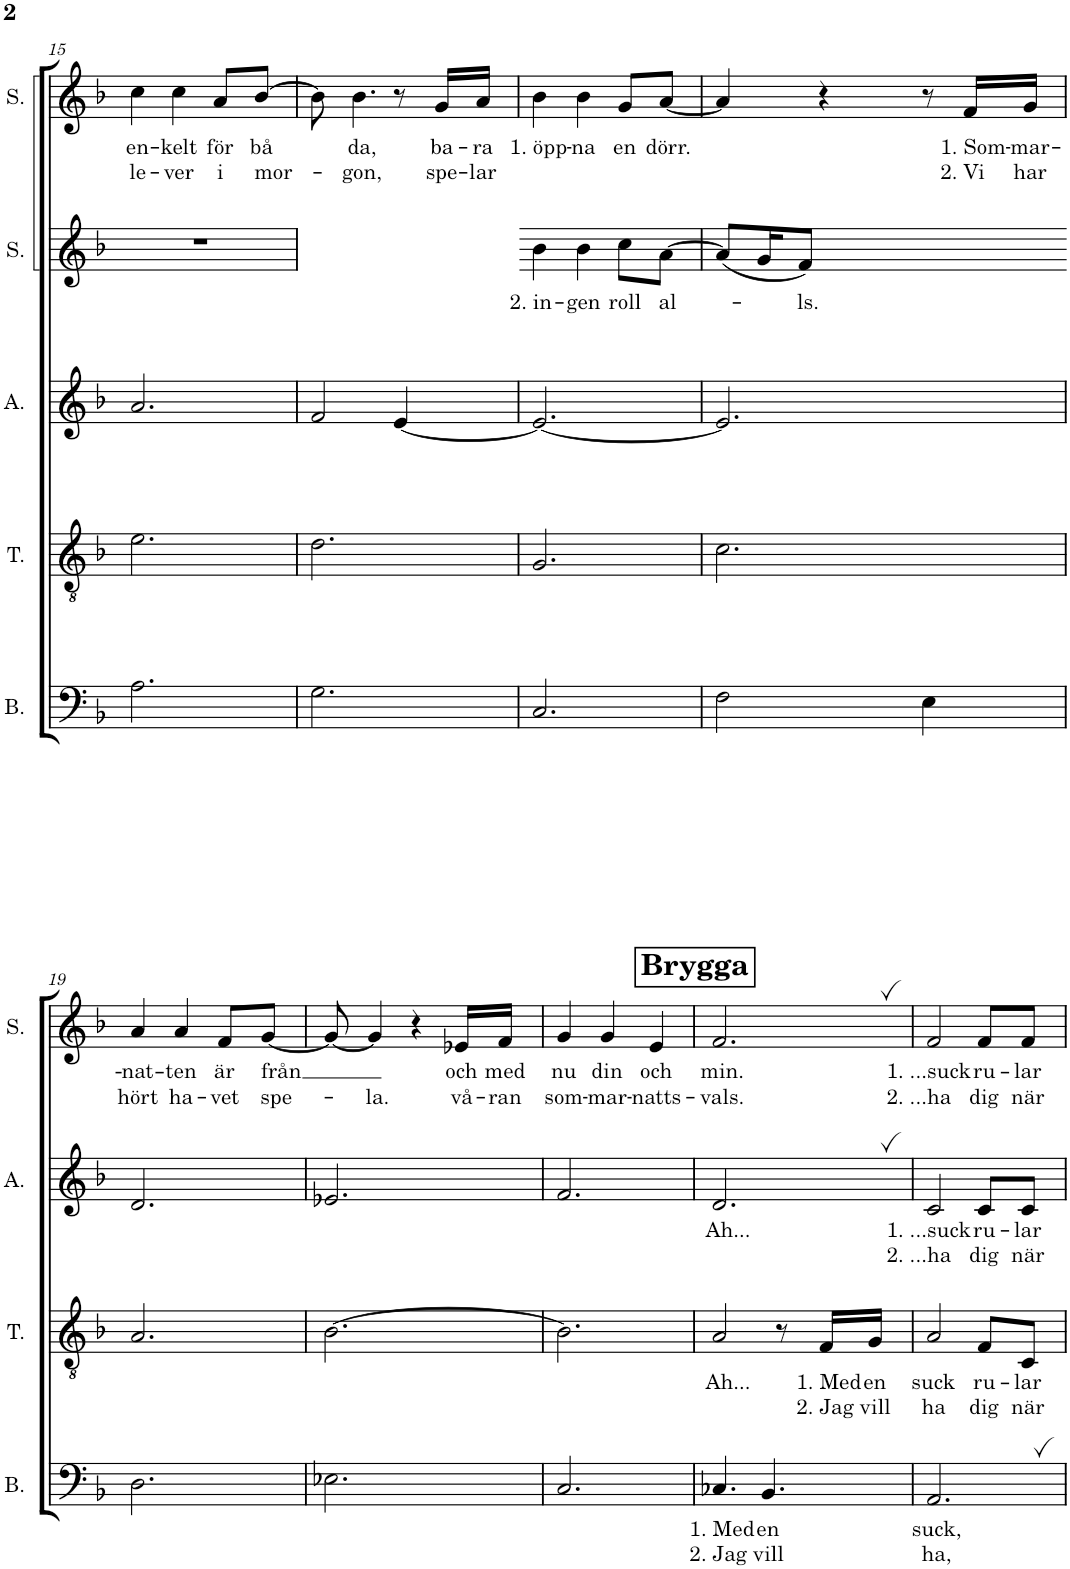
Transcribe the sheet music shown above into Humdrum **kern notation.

**kern	**text	**text	**kern	**text	**text	**kern	**text	**text	**kern	**text	**kern	**text	**text
*part5	*part5	*part5	*part4	*part4	*part4	*part3	*part3	*part3	*part2	*part2	*part1	*part1	*part1
*staff5	*staff5	*staff5	*staff4	*staff4	*staff4	*staff3	*staff3	*staff3	*staff2	*staff2	*staff1	*staff1	*staff1
*I"Bas	*	*	*I"Tenor	*	*	*I"Alt	*	*	*I"Soprano	*	*I"Sopran	*	*
*I'B.	*	*	*I'T.	*	*	*I'A.	*	*	*I'S.	*	*I'S.	*	*
!!LO:PB:g=z
*clefF4	*	*	*clefGv2	*	*	*clefG2	*	*	*clefG2	*	*clefG2	*	*
*k[b-]	*	*	*k[b-]	*	*	*k[b-]	*	*	*k[b-]	*	*k[b-]	*	*
*M3/4	*	*	*M3/4	*	*	*M3/4	*	*	*M3/4	*	*M3/4	*	*
=15	=15	=15	=15	=15	=15	=15	=15	=15	=15	=15	=15	=15	=15
!	!	!	!	!	!	!	!	!	!	!	!	!LO:LY:b	!LO:LY:b
2.A\	.	.	2.e\	.	.	2.a/	.	.	2.r	.	4cc\	en-	le-
!	!	!	!	!	!	!	!	!	!	!	!	!LO:LY:b	!LO:LY:b
.	.	.	.	.	.	.	.	.	.	.	4cc\	-kelt	-ver
!	!	!	!	!	!	!	!	!	!	!	!	!LO:LY:b	!LO:LY:b
.	.	.	.	.	.	.	.	.	.	.	8a/L	för	i
!	!	!	!	!	!	!	!	!	!	!	!	!LO:LY:b	!LO:LY:b
.	.	.	.	.	.	.	.	.	.	.	[8b-/J	bå	mor-
=16	=16	=16	=16	=16	=16	=16	=16	=16	=16	=16	=16	=16	=16
2.G\	.	.	2.d\	.	.	2f/	.	.	2.r	.	8b-\]	.	.
!	!	!	!	!	!	!	!	!	!	!	!	!LO:LY:b	!LO:LY:b
.	.	.	.	.	.	.	.	.	.	.	4.b-\	da,	-gon,
.	.	.	.	.	.	[4e/	.	.	.	.	8r	.	.
!	!	!	!	!	!	!	!	!	!	!	!	!LO:LY:b	!LO:LY:b
.	.	.	.	.	.	.	.	.	.	.	16g/LL	ba-	spe-
!	!	!	!	!	!	!	!	!	!	!	!	!LO:LY:b	!LO:LY:b
.	.	.	.	.	.	.	.	.	.	.	16a/JJ	-ra	-lar
=17	=17	=17	=17	=17	=17	=17	=17	=17	=17	=17	=17	=17	=17
!	!	!	!	!	!	!	!	!	!	!LO:LY:b	!	!LO:LY:b	!
2.C/	.	.	2.G/	.	.	2.e/_	.	.	4b-\	2. in-	4b-\	1. öpp-	.
!	!	!	!	!	!	!	!	!	!	!LO:LY:b	!	!LO:LY:b	!
.	.	.	.	.	.	.	.	.	4b-\	-gen	4b-\	-na	.
!	!	!	!	!	!	!	!	!	!	!LO:LY:b	!	!LO:LY:b	!
.	.	.	.	.	.	.	.	.	8cc\L	roll	8g/L	en	.
!	!	!	!	!	!	!	!	!	!	!LO:LY:b	!	!LO:LY:b	!
.	.	.	.	.	.	.	.	.	[8a\J	al-	[8a/J	dörr.	.
=18	=18	=18	=18	=18	=18	=18	=18	=18	=18	=18	=18	=18	=18
2F\	.	.	2.c\	.	.	2.e/]	.	.	(8a/L]	.	4a/]	.	.
.	.	.	.	.	.	.	.	.	16g/K	.	.	.	.
!	!	!	!	!	!	!	!	!	!	!LO:LY:b	!	!	!
.	.	.	.	.	.	.	.	.	8f/J)	-ls.	.	.	.
.	.	.	.	.	.	.	.	.	.	.	4r	.	.
.	.	.	.	.	.	.	.	.	8ryy	.	.	.	.
.	.	.	.	.	.	.	.	.	16ryy	.	.	.	.
4E\	.	.	.	.	.	.	.	.	4ryy	.	8r	.	.
!	!	!	!	!	!	!	!	!	!	!	!	!LO:LY:b	!LO:LY:b
.	.	.	.	.	.	.	.	.	.	.	16f/LL	1. Som-	2. Vi
!	!	!	!	!	!	!	!	!	!	!	!	!LO:LY:b	!LO:LY:b
.	.	.	.	.	.	.	.	.	.	.	16g/JJ	-mar-	har
!!LO:LB:g=z
=19	=19	=19	=19	=19	=19	=19	=19	=19	=19	=19	=19	=19	=19
!	!	!	!	!	!	!	!	!	!	!	!	!LO:LY:b	!LO:LY:b
2.D\	.	.	2.A/	.	.	2.d/	.	.	2.r	.	4a/	-nat-	hört
!	!	!	!	!	!	!	!	!	!	!	!	!LO:LY:b	!LO:LY:b
.	.	.	.	.	.	.	.	.	.	.	4a/	-ten	ha-
!	!	!	!	!	!	!	!	!	!	!	!	!LO:LY:b	!LO:LY:b
.	.	.	.	.	.	.	.	.	.	.	8f/L	är	-vet
!	!	!	!	!	!	!	!	!	!	!	!	!LO:LY:b	!LO:LY:b
.	.	.	.	.	.	.	.	.	.	.	[8g/J	från	-spe-
=20	=20	=20	=20	=20	=20	=20	=20	=20	=20	=20	=20	=20	=20
2.E-X\	.	.	[2.B-\	.	.	2.e-X/	.	.	2.r	.	8g/_	.	.
!	!	!	!	!	!	!	!	!	!	!	!	!	!LO:LY:b
.	.	.	.	.	.	.	.	.	.	.	4g/]	.	-la.
.	.	.	.	.	.	.	.	.	.	.	4r	.	.
!	!	!	!	!	!	!	!	!	!	!	!	!LO:LY:b	!LO:LY:b
.	.	.	.	.	.	.	.	.	.	.	16e-X/LL	och	vå-
!	!	!	!	!	!	!	!	!	!	!	!	!LO:LY:b	!LO:LY:b
.	.	.	.	.	.	.	.	.	.	.	16f/JJ	med	-ran
=21	=21	=21	=21	=21	=21	=21	=21	=21	=21	=21	=21	=21	=21
!	!	!	!	!	!	!	!	!	!	!	!	!LO:LY:b	!LO:LY:b
2.C/	.	.	2.B-\]	.	.	2.f/	.	.	2.r	.	4g/	nu	som-
!	!	!	!	!	!	!	!	!	!	!	!	!LO:LY:b	!LO:LY:b
.	.	.	.	.	.	.	.	.	.	.	4g/	din	-mar-
!	!	!	!	!	!	!	!	!	!	!	!	!LO:LY:b	!LO:LY:b
.	.	.	.	.	.	.	.	.	.	.	4e/	och	-natts-
!!LO:REH:place=s1:a:B:cj:fs=14:t=Brygga
=22	=22	=22	=22	=22	=22	=22	=22	=22	=22	=22	=22	=22	=22
!	!LO:LY:b	!LO:LY:b	!	!LO:LY:b	!	!	!LO:LY:b	!	!	!	!	!LO:LY:b	!LO:LY:b
4.C-X/	1. Med	2. Jag	2A/	Ah...	.	2.d,/	Ah...	.	2.r	.	2.f,/	min.	-vals.
!	!LO:LY:b	!LO:LY:b	!	!	!	!	!	!	!	!	!	!	!
4.BB-/	en	vill	.	.	.	.	.	.	.	.	.	.	.
.	.	.	8r	.	.	.	.	.	.	.	.	.	.
!	!	!	!	!LO:LY:b	!LO:LY:b	!	!	!	!	!	!	!	!
.	.	.	16F/LL	1. Med	2. Jag	.	.	.	.	.	.	.	.
!	!	!	!	!LO:LY:b	!LO:LY:b	!	!	!	!	!	!	!	!
.	.	.	16G/JJ	en	vill	.	.	.	.	.	.	.	.
=23	=23	=23	=23	=23	=23	=23	=23	=23	=23	=23	=23	=23	=23
!	!LO:LY:b	!LO:LY:b	!	!LO:LY:b	!LO:LY:b	!	!LO:LY:b	!LO:LY:b	!	!	!	!LO:LY:b	!LO:LY:b
2.AA,/	suck,	ha,	2A/	suck	ha	2c/	1. ...suck	2. ...ha	2.r	.	2f/	1. ...suck	2. ...ha
!	!	!	!	!LO:LY:b	!LO:LY:b	!	!LO:LY:b	!LO:LY:b	!	!	!	!LO:LY:b	!LO:LY:b
.	.	.	8F/L	ru-	dig	8c/L	ru-	dig	.	.	8f/L	ru-	dig
!	!	!	!	!LO:LY:b	!LO:LY:b	!	!LO:LY:b	!LO:LY:b	!	!	!	!LO:LY:b	!LO:LY:b
.	.	.	8C/J	-lar	när	8c/J	-lar	när	.	.	8f/J	-lar	när
=	=	=	=	=	=	=	=	=	=	=	=	=	=
*-	*-	*-	*-	*-	*-	*-	*-	*-	*-	*-	*-	*-	*-
